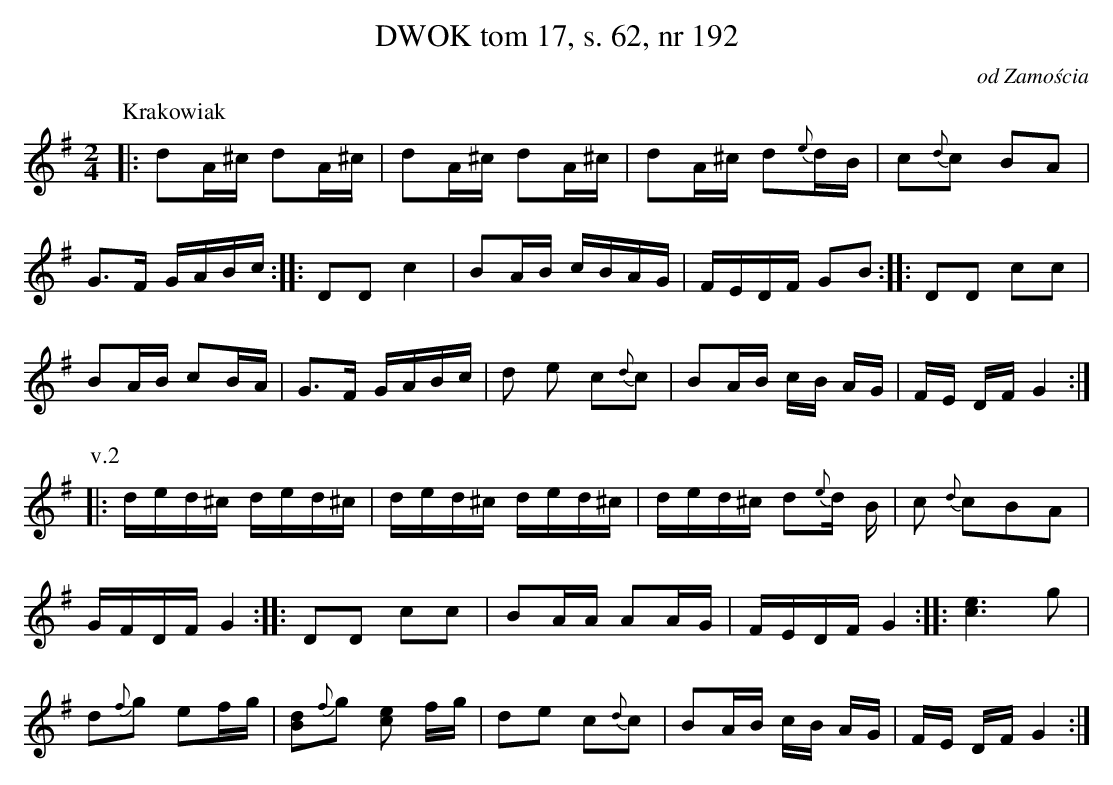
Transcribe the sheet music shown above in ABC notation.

X:1
T: DWOK tom 17, s. 62, nr 192
O: od Zamościa
L: 1/16
M: 2/4
K: G
P: Krakowiak
|:d2A^c d2A^c | d2A^c d2A^c | d2A^c d2{e}dB | c2{d}c2 B2A2 |
G3F GABc ::\
D2D2 c4 | B2AB cBAG | FEDF G2B2 :: D2D2 c2c2 |
B2AB c2BA | G3F GABc | d2 e2 c2{d}c2 | B2AB cB AG | FE DF G4 :|
P:v.2
|:ded^c ded^c | ded^c  ded^c | ded^c d2{e}d B | c2{d} c2B2A2 |
GFDF G4 ::\
D2D2 c2c2 | B2AA A2AG | FEDF G4 :: [c6e6]g2 |
d2{f}g2 e2fg |[B2d2]{f}g2 [c2e2] fg | d2e2 c2{d}c2 | B2AB cB AG | FE DF G4 :|
